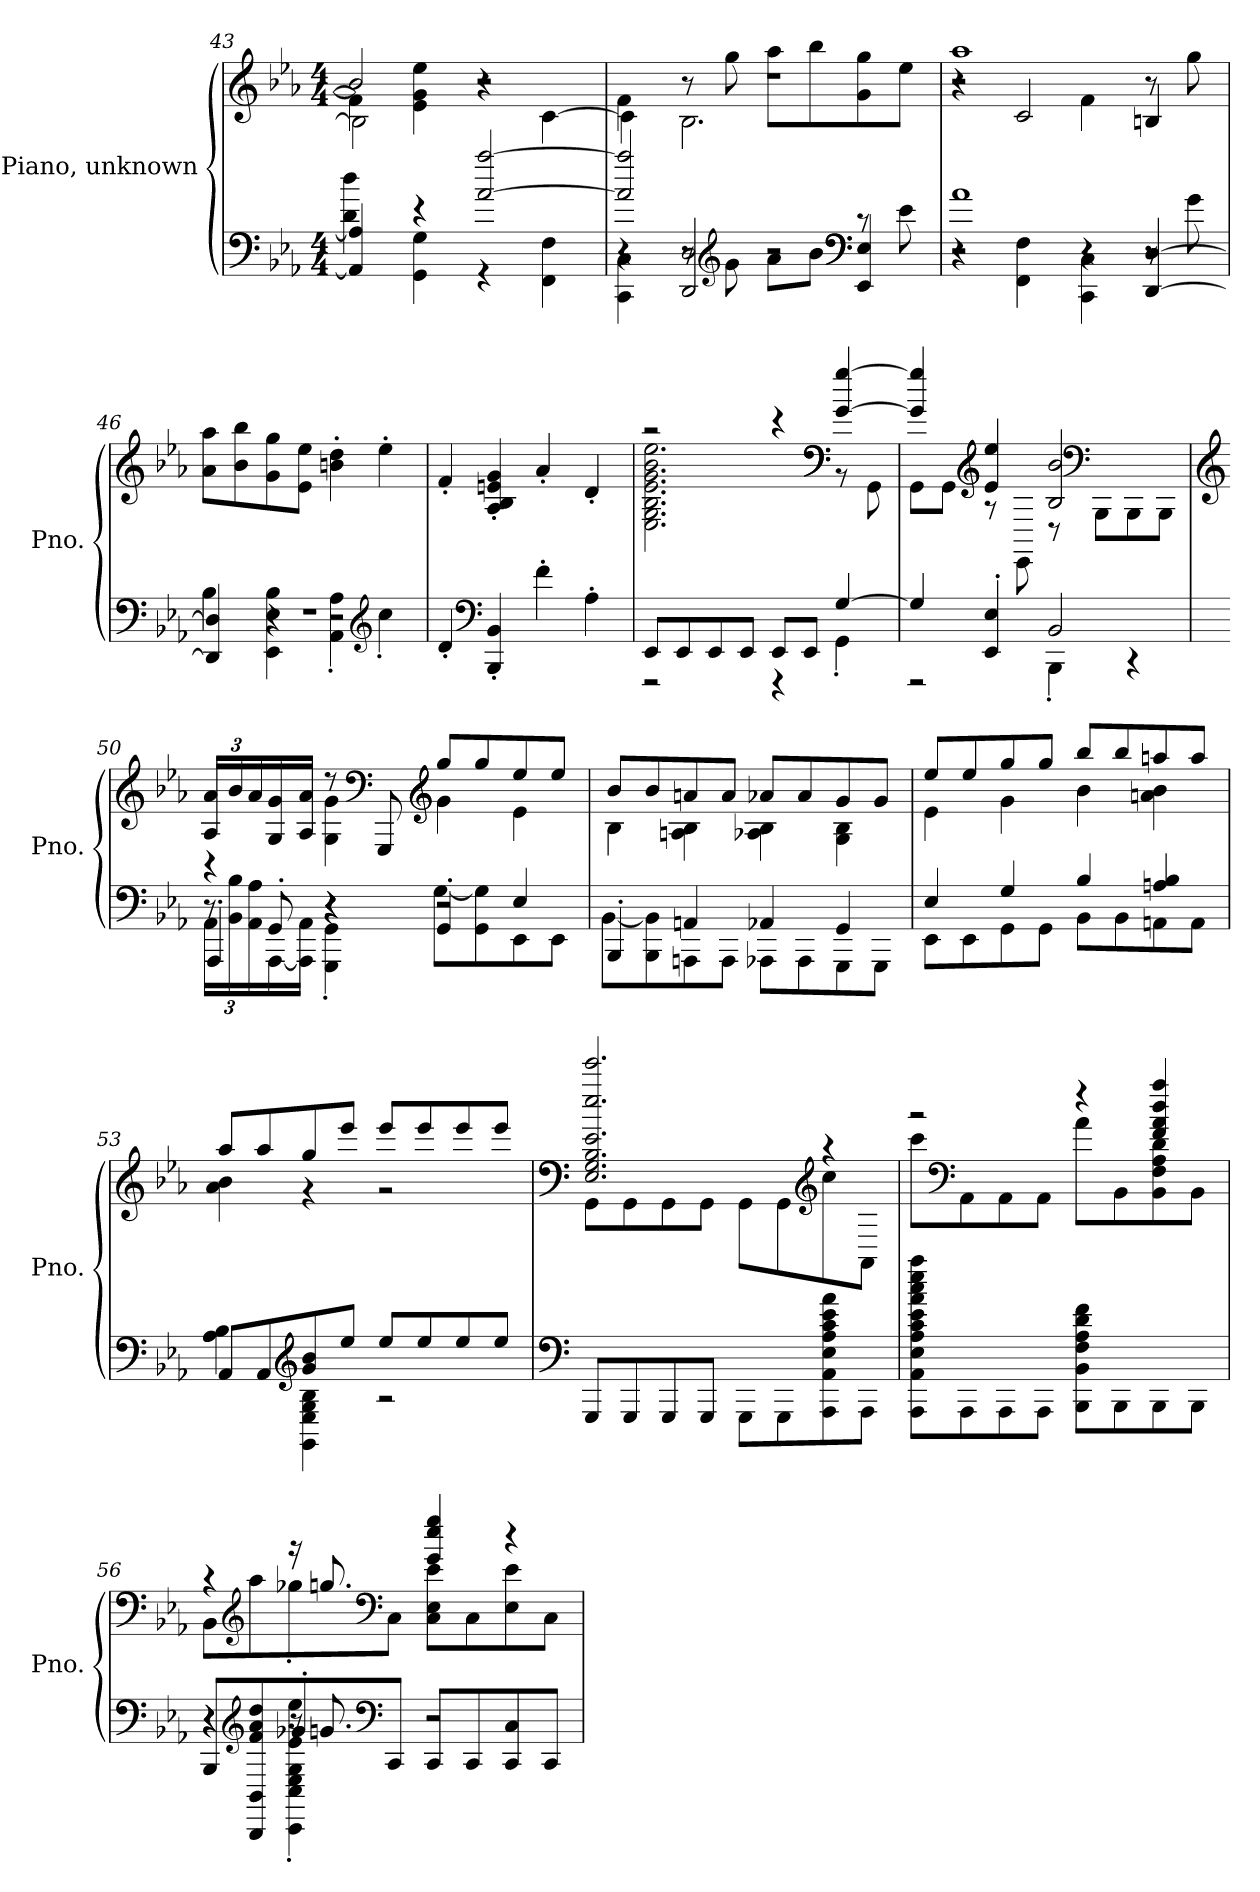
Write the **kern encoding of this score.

**kern	**kern
*part1	*part1
*staff2	*staff1
*I"Piano, unknown	*
*I'Pno.	*
*clefF4	*clefG2
*k[b-e-a-]	*k[b-e-a-]
*M4/4	*M4/4
=43	=43
*^	*^
*	*	*	*^
4AA-/] 4A-/]	4d\ 4dd\	2b-/]	4f\]	2B-\]
4r	4GG\ 4G\	.	4e-\ 4g\ 4ee-\	.
[2a-/ [2aa-/	4r	2r	2r	4r
.	4FF\ 4F\	.	.	[4c\
!!LO:LB:g=z	!!	!!
=44	=44	=44	=44	=44
*	*^	*	*	*
2a-/] 2aa-/]	4CC\ 4C\	4r	1r	4f\	4c\]
.	8r	2DD/ 2D/	.	8r	2.B-\
*clefG2	*	*	*	*	*
.	8g\	.	.	8gg\	.
2r	8a-\L	.	.	8aa-\L	.
.	8b-\J	.	.	8bb-\	.
*clefF4	*	*	*	*	*
.	8r	4EE-/ 4E-/	.	8g\ 8gg\	.
.	8e-\	.	.	8ee-\J	.
=45	=45	=45	=45	=45	=45
1a-	4r	2r	1aa-	2r	4r
.	4FF\ 4F\	.	.	.	2c/
.	4CC\ 4C\	4r	.	4f\	.
.	8r	[4DD/ [4D/	.	8r	4Bn/
.	8g\	.	.	8gg\	.
*	*	*	*v	*v	*v
=46	=46	=46	=46
1r	4B-\	4DD/] 4D/]	8a-\ 8aa-\L
.	.	.	8b-\ 8bb-\
.	4EE-\ 4E-\ 4B-\	4r	8g\ 8gg\
.	.	.	8e-\ 8ee-\J
.	4AA-\' 4A-\'	2r	4bn\' 4dd\'
*clefG2	*	*	*
.	4cc'\	.	4ee-'\
*v	*v	*v	*
=47	=47
4d'/	4f'/
*clefF4	*
4BBB-/' 4BB-/'	4A-/' 4B-/' 4en/' 4g/'
4f'\	4a-'/
4A-'\	4d'/
!!LO:PB:g=z
=48	=48
*^	*^
8EE-/L	2r	2r	2.E-\ 2.G\ 2.B-\ 2.e-\ 2.g\ 2.b-\ 2.ee-\
8EE-/	.	.	.
8EE-/	.	.	.
8EE-/J	.	.	.
8EE-/L	4r	4r	.
8EE-/J	.	.	.
*	*	*clefF4	*
[4G/	4GG'\	[4g/ [4gg/	8r
.	.	.	8GG\
=49	=49	=49	=49
4G/]	2r	4g/] 4gg/]	8GG\L
.	.	.	8GG\J
*	*	*clefG2	*
4EE-/' 4E-/'	.	4e-/ 4ee-/	8r
.	.	.	8EE-\
2BB-/	4BBB-'\	2B-/ 2b-/	8r
*	*	*clefF4	*
.	.	.	8BBB-\L
.	4r	.	8BBB-\
.	.	.	8BBB-\J
*v	*v	*	*
!!LO:LB:g=z	!!
=50	=50	=50
*	*clefG2	*
*^	*	*
*	*Xbrackettup	*Xbrackettup	*
*	*^	*	*
8r	24AA-\LL	4AAA-'/	24A-/ 24a-/LL	4r
.	24BB-\ 24B-\	.	24b-/	.
.	24AA-\ 24A-\	.	24a-/	.
8GG'/	[16AAA-\	.	16G/ 16g/	.
.	16AAA-\] 16AA-\JJ	.	16A-/ 16a-/JJ	.
4r	4GGG\' 4GG\'	4r	8r	4G\ 4g\
*	*	*	*clefF4	*
.	.	.	8GGG/	.
*	*	*	*clefG2	*
4GG'/	[8G\L	2r	8gg/L	4g\
.	8GG\ 8G\]	.	8gg/	.
4E-/	8EE-\	.	8ee-/	4e-\
.	8EE-\J	.	8ee-/J	.
*	*v	*v	*	*
=51	=51	=51	=51
4BBB-'/	[8BB-\L	8b-/L	4B-\
.	8BBB-\ 8BB-\]	8b-/	.
4AAn/	8AAAn\	8an/	4An\ 4B-\
.	8AAA\J	8a/J	.
4AA-X/	8AAA-X\L	8a-X/L	4A-X\ 4B-\
.	8AAA-\	8a-/	.
4GG/	8GGG\	8g/	4G\ 4B-\
.	8GGG\J	8g/J	.
=52	=52	=52	=52
4E-/	8EE-\L	8ee-/L	4e-\
.	8EE-\	8ee-/	.
4G/	8GG\	8gg/	4g\
.	8GG\J	8gg/J	.
4B-/	8BB-\L	8bb-/L	4b-\
.	8BB-\	8bb-/	.
4An/ 4B-/	8AAn\	8aan/	4an\ 4b-\
.	8AA\J	8aa/J	.
!!LO:LB:g=z	!!
=53	=53	=53	=53
8AA-/L	4A-\ 4B-\	8aa-/L	4a-\ 4b-\
8AA-/	.	8aa-/	.
*clefG2	*	*	*
8g/ 8b-/	4GG\ 4E-\ 4G\ 4B-\	8gg/	4r
8ee-/J	.	8eee-/J	.
8ee-/L	2r	8eee-/L	2r
8ee-/	.	8eee-/	.
8ee-/	.	8eee-/	.
8ee-/J	.	8eee-/J	.
*v	*v	*	*
=54	=54	=54
*clefF4	*clefF4	*
8GGG/L	2.E-/ 2.G/ 2.B-/ 2.e-/ 2.ee-/ 2.eee-/	8GG\L
8GGG/	.	8GG\
8GGG/	.	8GG\
8GGG/J	.	8GG\J
8GGG\L	.	8GG\L
8GGG\	.	8GG\
*	*clefG2	*
8AAA-\ 8AA-\ 8E-\ 8A-\ 8c\ 8e-\ 8a-\	4r	8cc\
8AAA-\J	.	8AA-\J
=55	=55	=55
8AAA-\ 8AA-\ 8E-\ 8A-\ 8c\ 8e-\ 8a-\ 8cc\ 8ee-\ 8aa-\L	2r	8ccc\L
*	*clefF4	*
8AAA-\	.	8AA-\
8AAA-\	.	8AA-\
8AAA-\J	.	8AA-\J
8BBB-\ 8BB-\ 8F\ 8A-\ 8d\ 8f\L	4r	8a-\L
8BBB-\	.	8BB-\
8BBB-\	4f/ 4a-/ 4dd/ 4aa-/	8BB-\ 8F\ 8A-\ 8d\
8BBB-\J	.	8BB-\J
!!LO:LB:g=z	!!
=56	=56	=56
*^	*	*
*	*^	*	*
4r	4r	8BBB-/L	4r	8BB-\L
*clefG2	*	*	*clefG2	*
.	.	8BBB-/ 8BB-/ 8f/ 8a-/ 8dd/	.	8aa-\
16r	4CC\' 4C\' 4E-\' 4G\' 4e-\' 4ee-\'	8g-X'/	16r	8gg-X'\
8.gn/	.	.	8.ggn/	.
*clefF4	*	*	*clefF4	*
.	.	8CC/J	.	8C\J
2r	2r	8CC/L	4g/ 4ee-/ 4gg/	8C\ 8E-\ 8e-\L
.	.	8CC/	.	8C\
.	.	8CC/ 8C/	4r	8E-\ 8e-\
.	.	8CC/J	.	8C\J
*v	*v	*v	*	*
*	*v	*v
=	=
*-	*-
